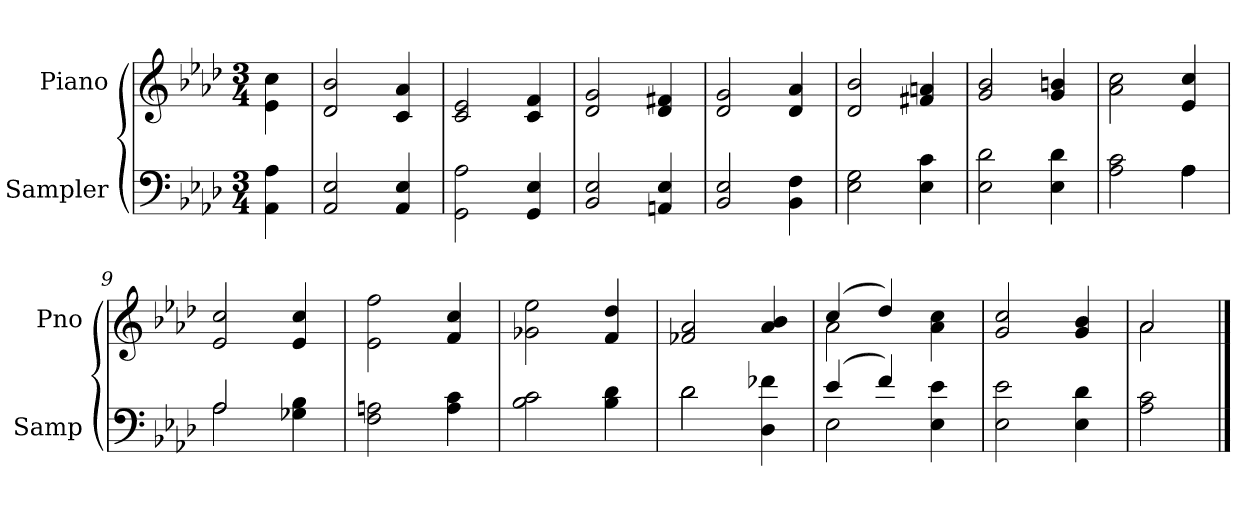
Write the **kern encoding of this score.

**kern	**kern
*part2	*part1
*staff2	*staff1
*I"Sampler	*I"Piano
*I'Samp	*I'Pno
*clefF4	*clefG2
*k[b-e-a-d-]	*k[b-e-a-d-]
*A-:	*A-:
*M3/4	*M3/4
=1	=1
4AA- 4A-	4e-\ 4cc\
=2	=2
2AA- 2E-	2d- 2b-
4AA- 4E-	4c 4a-
=3	=3
2GG 2A-	2c 2e-
4GG 4E-	4c 4f
=4	=4
2BB- 2E-	2d- 2g
4AAn 4E-	4d- 4f#X
=5	=5
2BB- 2E-	2d- 2g
4BB- 4F	4d- 4a-
=6	=6
2E- 2G	2d- 2b-
4E- 4c	4f#X 4an
=7	=7
2E- 2d-	2g 2b-
4E- 4d-	4g 4bn
=8	=8
*^	*
2A- 2c	2ryy	2a- 2cc
4A-\	4A-	4e- 4cc
=9	=9	=9
2A-/	2A-	2e- 2cc
4G-X 4B-	4ryy	4e- 4cc
*v	*v	*
=10	=10
2F 2An	2e- 2ff
4A 4c	4f 4cc
=11	=11
2B- 2c	2g-X 2ee-
4B- 4d-	4f 4dd-
=12	=12
*^	*
2d-\	2d-	2f-X 2a-
4D- 4f-X	4ryy	4a- 4b-
=13	=13	=13
*	*	*^
(4e-/	2E-	(4cc/	2a-
4f/)	.	4dd-/)	.
4E- 4e-	4ryy	4a- 4cc	4ryy
*v	*v	*	*
*	*v	*v
=14	=14
2E- 2e-	2g 2cc
4E- 4d-	4g 4b-
=15	=15
*	*^
2A- 2c	2a-/	2a-
*	*v	*v
==	==
*-	*-
